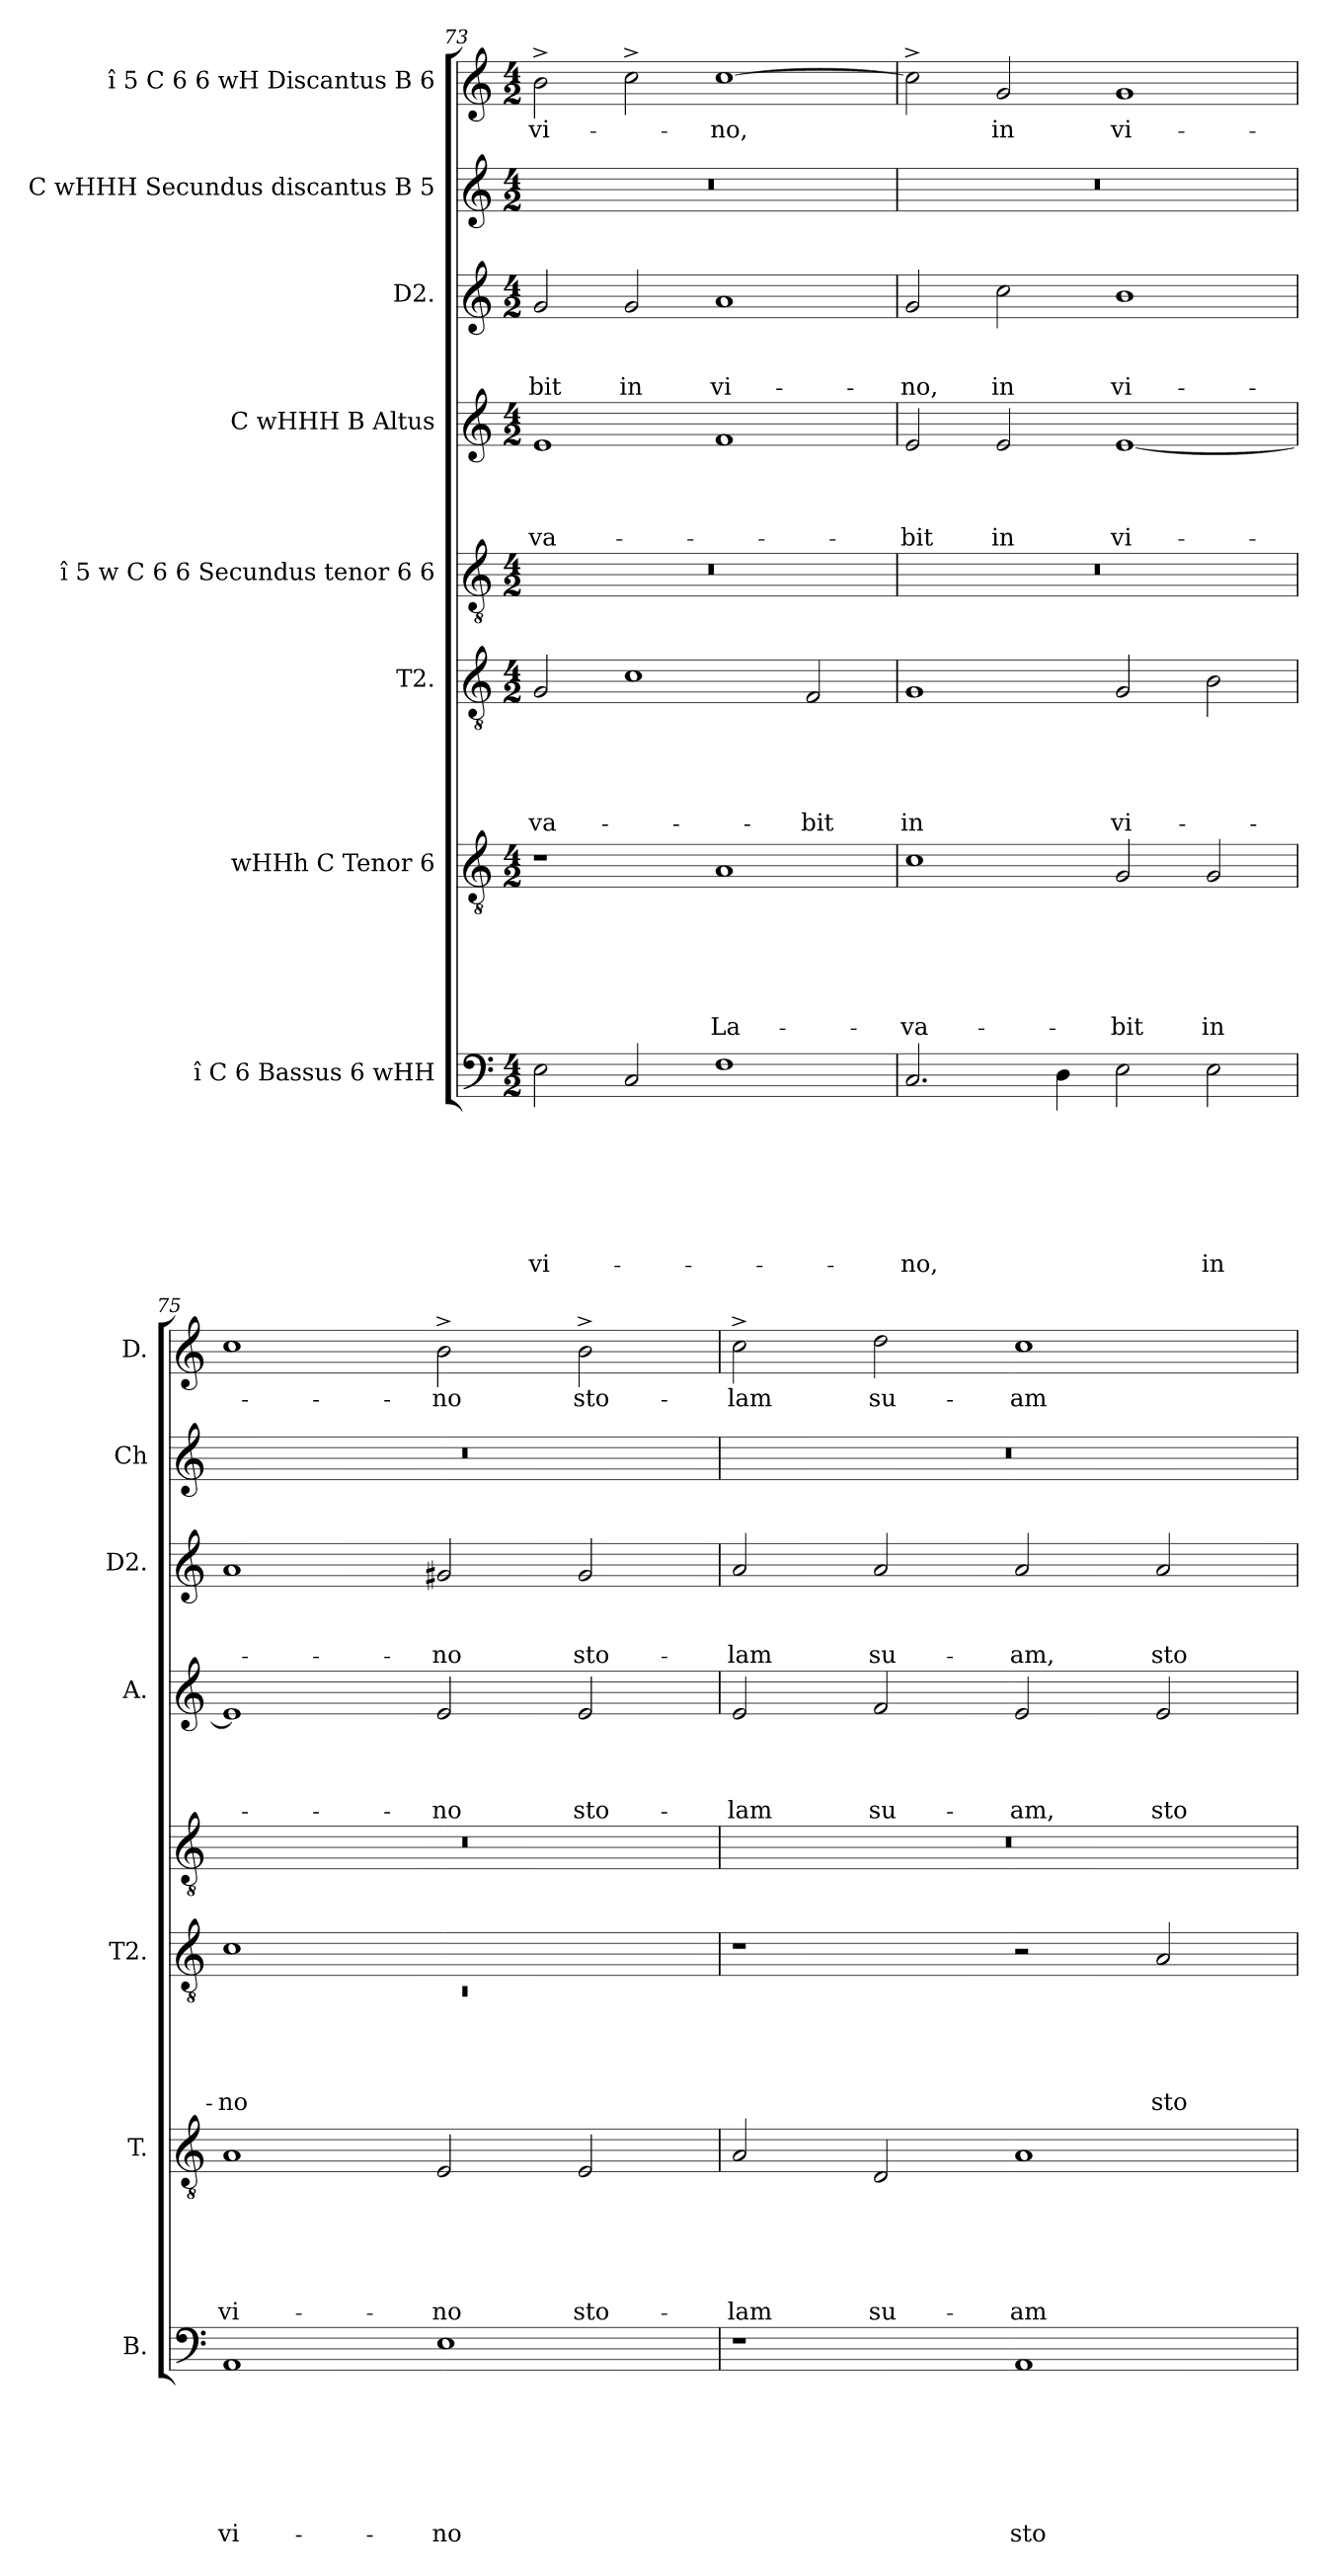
**kern	**text	**text	**text	**text	**text	**text	**text	**kern	**text	**text	**text	**text	**text	**text	**kern	**text	**text	**text	**text	**text	**kern	**kern	**text	**text	**text	**text	**kern	**text	**text	**text	**kern	**kern	**text
*part8	*part8	*part8	*part8	*part8	*part8	*part8	*part8	*part7	*part7	*part7	*part7	*part7	*part7	*part7	*part6	*part6	*part6	*part6	*part6	*part6	*part5	*part4	*part4	*part4	*part4	*part4	*part3	*part3	*part3	*part3	*part2	*part1	*part1
*staff8	*staff8	*staff8	*staff8	*staff8	*staff8	*staff8	*staff8	*staff7	*staff7	*staff7	*staff7	*staff7	*staff7	*staff7	*staff6	*staff6	*staff6	*staff6	*staff6	*staff6	*staff5	*staff4	*staff4	*staff4	*staff4	*staff4	*staff3	*staff3	*staff3	*staff3	*staff2	*staff1	*staff1
*I"î C 6 Bassus 6 wHH	*	*	*	*	*	*	*	*I"wHHh C Tenor 6	*	*	*	*	*	*	*I"T2.	*	*	*	*	*	*I"î 5 w C 6 6 Secundus tenor 6 6	*I"C wHHH B Altus	*	*	*	*	*I"D2.	*	*	*	*I"C wHHH Secundus discantus B 5	*I"î 5 C 6 6 wH Discantus B 6	*
*I'B.	*	*	*	*	*	*	*	*I'T.	*	*	*	*	*	*	*I'T2.	*	*	*	*	*	*	*I'A.	*	*	*	*	*I'D2.	*	*	*	*I'Ch	*I'D.	*
!!LO:LB:g=z
*clefF4	*	*	*	*	*	*	*	*clefGv2	*	*	*	*	*	*	*clefGv2	*	*	*	*	*	*clefGv2	*clefG2	*	*	*	*	*clefG2	*	*	*	*clefG2	*clefG2	*
*k[]	*	*	*	*	*	*	*	*k[]	*	*	*	*	*	*	*k[]	*	*	*	*	*	*k[]	*k[]	*	*	*	*	*k[]	*	*	*	*k[]	*k[]	*
*C:	*	*	*	*	*	*	*	*C:	*	*	*	*	*	*	*C:	*	*	*	*	*	*C:	*C:	*	*	*	*	*C:	*	*	*	*C:	*C:	*
*M4/2	*	*	*	*	*	*	*	*M4/2	*	*	*	*	*	*	*M4/2	*	*	*	*	*	*M4/2	*M4/2	*	*	*	*	*M4/2	*	*	*	*M4/2	*M4/2	*
=73	=73	=73	=73	=73	=73	=73	=73	=73	=73	=73	=73	=73	=73	=73	=73	=73	=73	=73	=73	=73	=73	=73	=73	=73	=73	=73	=73	=73	=73	=73	=73	=73	=73
!	!	!	!	!	!	!	!LO:LY:b	!	!	!	!	!	!	!	!	!	!	!	!	!LO:LY:b	!	!	!	!	!	!LO:LY:b	!	!	!	!LO:LY:b	!	!	!LO:LY:b
2E\	.	.	.	.	.	.	vi-	1r	.	.	.	.	.	.	2G/	.	.	.	.	-va-	0r	1e	.	.	.	-va-	2g/	.	.	-bit	0r	2b^>\	vi-
!	!	!	!	!	!	!	!	!	!	!	!	!	!	!	!	!	!	!	!	!	!	!	!	!	!	!	!	!	!	!LO:LY:b	!	!	!
2C/	.	.	.	.	.	.	.	.	.	.	.	.	.	.	1c	.	.	.	.	.	.	.	.	.	.	.	2g/	.	.	in	.	2cc^>\	.
!	!	!	!	!	!	!	!	!	!	!	!	!	!	!LO:LY:b	!	!	!	!	!	!	!	!	!	!	!	!	!	!	!	!LO:LY:b	!	!	!LO:LY:b
1F	.	.	.	.	.	.	.	1A	.	.	.	.	.	La-	.	.	.	.	.	.	.	1f	.	.	.	.	1a	.	.	vi-	.	[>1cc	-no,
!	!	!	!	!	!	!	!	!	!	!	!	!	!	!	!	!	!	!	!	!LO:LY:b	!	!	!	!	!	!	!	!	!	!	!	!	!
.	.	.	.	.	.	.	.	.	.	.	.	.	.	.	2F/	.	.	.	.	-bit	.	.	.	.	.	.	.	.	.	.	.	.	.
=74	=74	=74	=74	=74	=74	=74	=74	=74	=74	=74	=74	=74	=74	=74	=74	=74	=74	=74	=74	=74	=74	=74	=74	=74	=74	=74	=74	=74	=74	=74	=74	=74	=74
!	!	!	!	!	!	!	!LO:LY:b	!	!	!	!	!	!	!LO:LY:b	!	!	!	!	!	!LO:LY:b	!	!	!	!	!	!LO:LY:b	!	!	!	!LO:LY:b	!	!	!
2.C/	.	.	.	.	.	.	-no,	1c	.	.	.	.	.	-va-	1G	.	.	.	.	in	0r	2e/	.	.	.	-bit	2g/	.	.	-no,	0r	2cc^>\]	.
!	!	!	!	!	!	!	!	!	!	!	!	!	!	!	!	!	!	!	!	!	!	!	!	!	!	!LO:LY:b	!	!	!	!LO:LY:b	!	!	!LO:LY:b
.	.	.	.	.	.	.	.	.	.	.	.	.	.	.	.	.	.	.	.	.	.	2e/	.	.	.	in	2cc\	.	.	in	.	2g/	in
4D\	.	.	.	.	.	.	.	.	.	.	.	.	.	.	.	.	.	.	.	.	.	.	.	.	.	.	.	.	.	.	.	.	.
!	!	!	!	!	!	!	!	!	!	!	!	!	!	!LO:LY:b	!	!	!	!	!	!LO:LY:b	!	!	!	!	!	!LO:LY:b	!	!	!	!LO:LY:b	!	!	!LO:LY:b
2E\	.	.	.	.	.	.	.	2G/	.	.	.	.	.	-bit	2G/	.	.	.	.	vi-	.	[<1e	.	.	.	vi-	1b	.	.	vi-	.	1g	vi-
!	!	!	!	!	!	!	!LO:LY:b	!	!	!	!	!	!	!LO:LY:b	!	!	!	!	!	!	!	!	!	!	!	!	!	!	!	!	!	!	!
2E\	.	.	.	.	.	.	in	2G/	.	.	.	.	.	in	2B\	.	.	.	.	.	.	.	.	.	.	.	.	.	.	.	.	.	.
=75	=75	=75	=75	=75	=75	=75	=75	=75	=75	=75	=75	=75	=75	=75	=75	=75	=75	=75	=75	=75	=75	=75	=75	=75	=75	=75	=75	=75	=75	=75	=75	=75	=75
*	*	*	*	*	*	*	*	*	*	*	*	*	*	*	*^	*	*	*	*	*	*	*	*	*	*	*	*	*	*	*	*	*	*
!	!	!	!	!	!	!	!LO:LY:b	!	!	!	!	!	!	!LO:LY:b	!	!LO:N:vis=1	!	!	!	!	!LO:LY:b	!	!	!	!	!	!	!	!	!	!	!	!	!
1AA	.	.	.	.	.	.	vi-	1A	.	.	.	.	.	vi-	1c	0rC	.	.	.	.	-no	0r	1e]	.	.	.	.	1a	.	.	.	0r	1cc	.
!	!	!	!	!	!	!	!LO:LY:b	!	!	!	!	!	!	!LO:LY:b	!	!	!	!	!	!	!	!	!	!	!	!	!LO:LY:b	!	!	!	!LO:LY:b	!	!	!LO:LY:b
1E	.	.	.	.	.	.	-no	2E/	.	.	.	.	.	-no	1ryy	.	.	.	.	.	.	.	2e/	.	.	.	-no	2g#X/	.	.	-no	.	2b^>\	-no
!	!	!	!	!	!	!	!	!	!	!	!	!	!	!LO:LY:b	!	!	!	!	!	!	!	!	!	!	!	!	!LO:LY:b	!	!	!	!LO:LY:b	!	!	!LO:LY:b
.	.	.	.	.	.	.	.	2E/	.	.	.	.	.	sto-	.	.	.	.	.	.	.	.	2e/	.	.	.	sto-	2g#/	.	.	sto-	.	2b^>\	sto-
*	*	*	*	*	*	*	*	*	*	*	*	*	*	*	*v	*v	*	*	*	*	*	*	*	*	*	*	*	*	*	*	*	*	*	*
=76	=76	=76	=76	=76	=76	=76	=76	=76	=76	=76	=76	=76	=76	=76	=76	=76	=76	=76	=76	=76	=76	=76	=76	=76	=76	=76	=76	=76	=76	=76	=76	=76	=76
!	!	!	!	!	!	!	!	!	!	!	!	!	!	!LO:LY:b	!	!	!	!	!	!	!	!	!	!	!	!LO:LY:b	!	!	!	!LO:LY:b	!	!	!LO:LY:b
1r	.	.	.	.	.	.	.	2A/	.	.	.	.	.	-lam	1r	.	.	.	.	.	0r	2e/	.	.	.	-lam	2a/	.	.	-lam	0r	2cc^>\	-lam
!	!	!	!	!	!	!	!	!	!	!	!	!	!	!LO:LY:b	!	!	!	!	!	!	!	!	!	!	!	!LO:LY:b	!	!	!	!LO:LY:b	!	!	!LO:LY:b
.	.	.	.	.	.	.	.	2D/	.	.	.	.	.	su-	.	.	.	.	.	.	.	2f/	.	.	.	su-	2a/	.	.	su-	.	2dd\	su-
!	!	!	!	!	!	!	!LO:LY:b	!	!	!	!	!	!	!LO:LY:b	!	!	!	!	!	!	!	!	!	!	!	!LO:LY:b	!	!	!	!LO:LY:b	!	!	!LO:LY:b
1AA	.	.	.	.	.	.	sto-	1A	.	.	.	.	.	-am	2r	.	.	.	.	.	.	2e/	.	.	.	-am,	2a/	.	.	-am,	.	1cc	-am
!	!	!	!	!	!	!	!	!	!	!	!	!	!	!	!	!	!	!	!	!LO:LY:b	!	!	!	!	!	!LO:LY:b	!	!	!	!LO:LY:b	!	!	!
.	.	.	.	.	.	.	.	.	.	.	.	.	.	.	2A/	.	.	.	.	sto-	.	2e/	.	.	.	sto-	2a/	.	.	sto-	.	.	.
=	=	=	=	=	=	=	=	=	=	=	=	=	=	=	=	=	=	=	=	=	=	=	=	=	=	=	=	=	=	=	=	=	=
*-	*-	*-	*-	*-	*-	*-	*-	*-	*-	*-	*-	*-	*-	*-	*-	*-	*-	*-	*-	*-	*-	*-	*-	*-	*-	*-	*-	*-	*-	*-	*-	*-	*-
